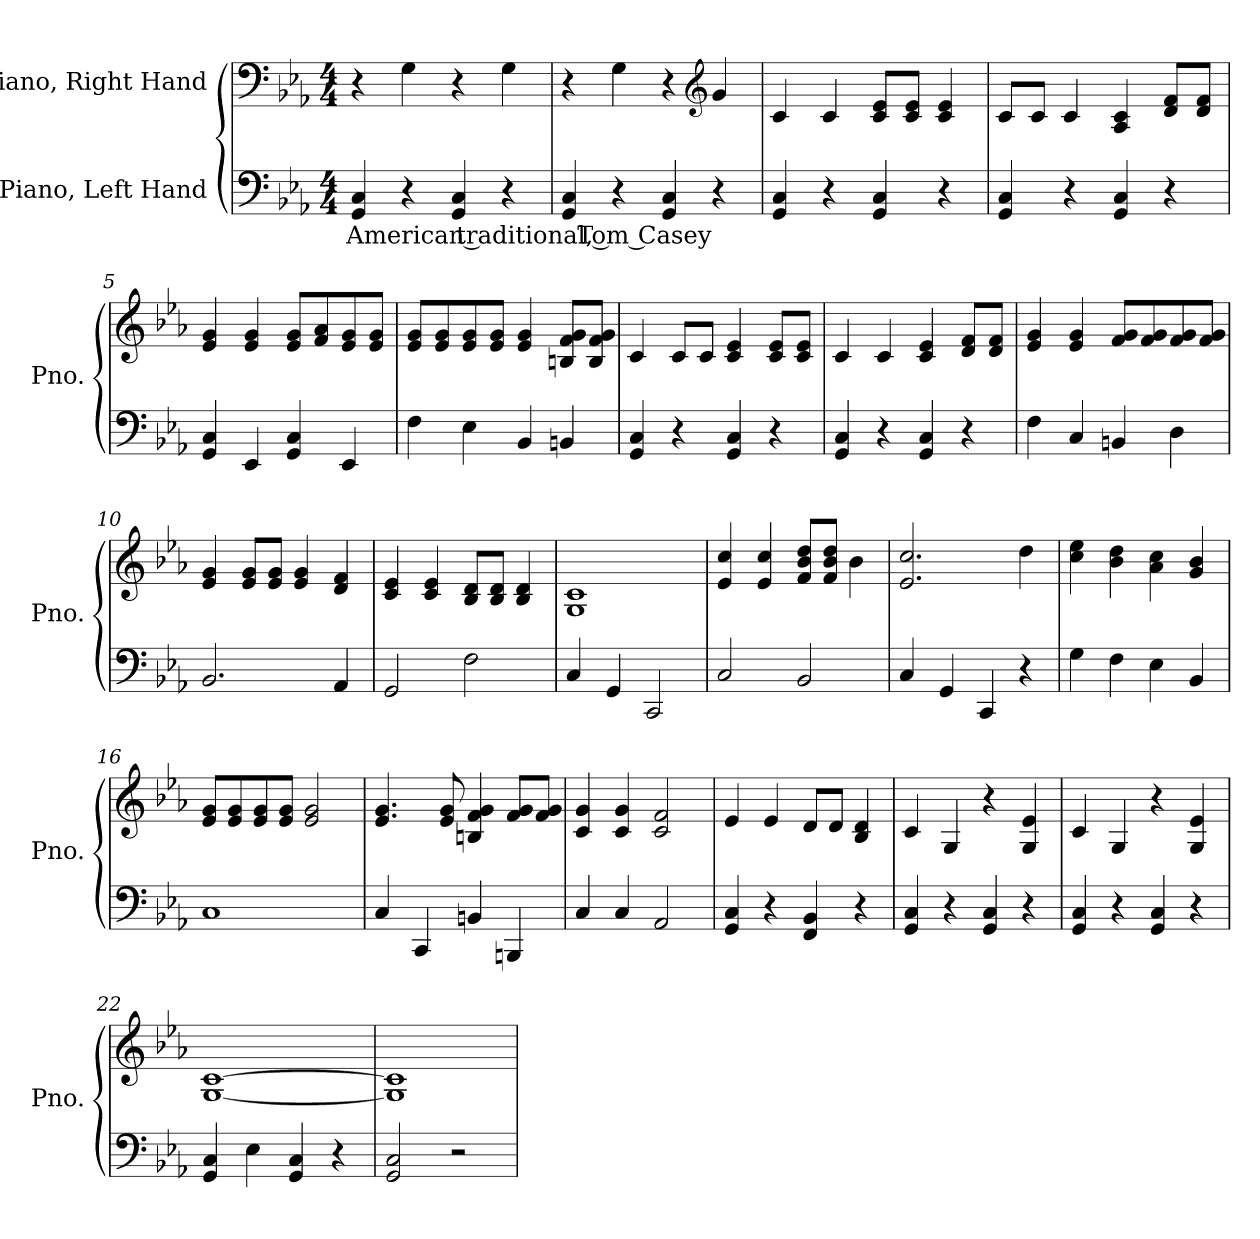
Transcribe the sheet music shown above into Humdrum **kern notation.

**kern	**text	**kern
*part2	*part2	*part1
*staff2	*staff2	*staff1
*I"Piano, Left Hand	*	*I"Piano, Right Hand
*I'Pno.	*	*I'Pno.
*clefF4	*	*clefF4
*k[b-e-a-]	*	*k[b-e-a-]
*M4/4	*	*M4/4
*MM100	*	*MM100
=1	=1	=1
!	!LO:LY:b	!
4GG/ 4C/	American traditional, Tom Casey	4r
4r	.	4G\
4GG/ 4C/	.	4r
4r	.	4G\
=2	=2	=2
4GG/ 4C/	.	4r
4r	.	4G\
4GG/ 4C/	.	4r
*	*	*clefG2
4r	.	4g/
=3	=3	=3
4GG/ 4C/	.	4c/
4r	.	4c/
4GG/ 4C/	.	8c/ 8e-/L
.	.	8c/ 8e-/J
4r	.	4c/ 4e-/
!!LO:LB:g=z
=4	=4	=4
4GG/ 4C/	.	8c/L
.	.	8c/J
4r	.	4c/
4GG/ 4C/	.	4A-/ 4c/
4r	.	8d/ 8f/L
.	.	8d/ 8f/J
=5	=5	=5
4GG/ 4C/	.	4e-/ 4g/
4EE-/	.	4e-/ 4g/
4GG/ 4C/	.	8e-/ 8g/L
.	.	8f/ 8a-/
4EE-/	.	8e-/ 8g/
.	.	8e-/ 8g/J
=6	=6	=6
4F\	.	8e-/ 8g/L
.	.	8e-/ 8g/
4E-\	.	8e-/ 8g/
.	.	8e-/ 8g/J
4BB-/	.	4e-/ 4g/
4BBn/	.	8Bn/ 8f/ 8g/L
.	.	8B/ 8f/ 8g/J
=7	=7	=7
4GG/ 4C/	.	4c/
4r	.	8c/L
.	.	8c/J
4GG/ 4C/	.	4c/ 4e-/
4r	.	8c/ 8e-/L
.	.	8c/ 8e-/J
=8	=8	=8
4GG/ 4C/	.	4c/
4r	.	4c/
4GG/ 4C/	.	4c/ 4e-/
4r	.	8d/ 8f/L
.	.	8d/ 8f/J
!!LO:LB:g=z
=9	=9	=9
4F\	.	4e-/ 4g/
4C/	.	4e-/ 4g/
4BBn/	.	8f/ 8g/L
.	.	8f/ 8g/
4D\	.	8f/ 8g/
.	.	8f/ 8g/J
=10	=10	=10
2.BB-/	.	4e-/ 4g/
.	.	8e-/ 8g/L
.	.	8e-/ 8g/J
.	.	4e-/ 4g/
4AA-/	.	4d/ 4f/
=11	=11	=11
2GG/	.	4c/ 4e-/
.	.	4c/ 4e-/
2F\	.	8B-/ 8d/L
.	.	8B-/ 8d/J
.	.	4B-/ 4d/
=12	=12	=12
4C/	.	1G 1c
4GG/	.	.
2CC/	.	.
=13	=13	=13
2C/	.	4e-/ 4cc/
.	.	4e-/ 4cc/
2BB-/	.	8f/ 8b-/ 8dd/L
.	.	8f/ 8b-/ 8dd/J
.	.	4b-\
=14	=14	=14
4C/	.	2.e-/ 2.cc/
4GG/	.	.
4CC/	.	.
4r	.	4dd\
!!LO:LB:g=z
=15	=15	=15
4G\	.	4cc\ 4ee-\
4F\	.	4b-\ 4dd\
4E-\	.	4a-\ 4cc\
4BB-/	.	4g/ 4b-/
=16	=16	=16
1C	.	8e-/ 8g/L
.	.	8e-/ 8g/
.	.	8e-/ 8g/
.	.	8e-/ 8g/J
.	.	2e-/ 2g/
=17	=17	=17
4C/	.	4.e-/ 4.g/
4CC/	.	.
.	.	8e-/ 8g/
4BBn/	.	4Bn/ 4f/ 4g/
4BBBn/	.	8f/ 8g/L
.	.	8f/ 8g/J
=18	=18	=18
4C/	.	4c/ 4g/
4C/	.	4c/ 4g/
2AA-/	.	2c/ 2f/
=19	=19	=19
4GG/ 4C/	.	4e-/
4r	.	4e-/
4FF/ 4BB-/	.	8d/L
.	.	8d/J
4r	.	4B-/ 4d/
=20	=20	=20
4GG/ 4C/	.	4c/
4r	.	4G/
4GG/ 4C/	.	4r
4r	.	4G/ 4e-/
=21	=21	=21
4GG/ 4C/	.	4c/
4r	.	4G/
4GG/ 4C/	.	4r
4r	.	4G/ 4e-/
!!LO:LB:g=z
=22	=22	=22
4GG/ 4C/	.	[1G [1c
4E-\	.	.
4GG/ 4C/	.	.
4r	.	.
=23	=23	=23
2GG/ 2C/	.	1G] 1c]
2r	.	.
=	=	=
*-	*-	*-
